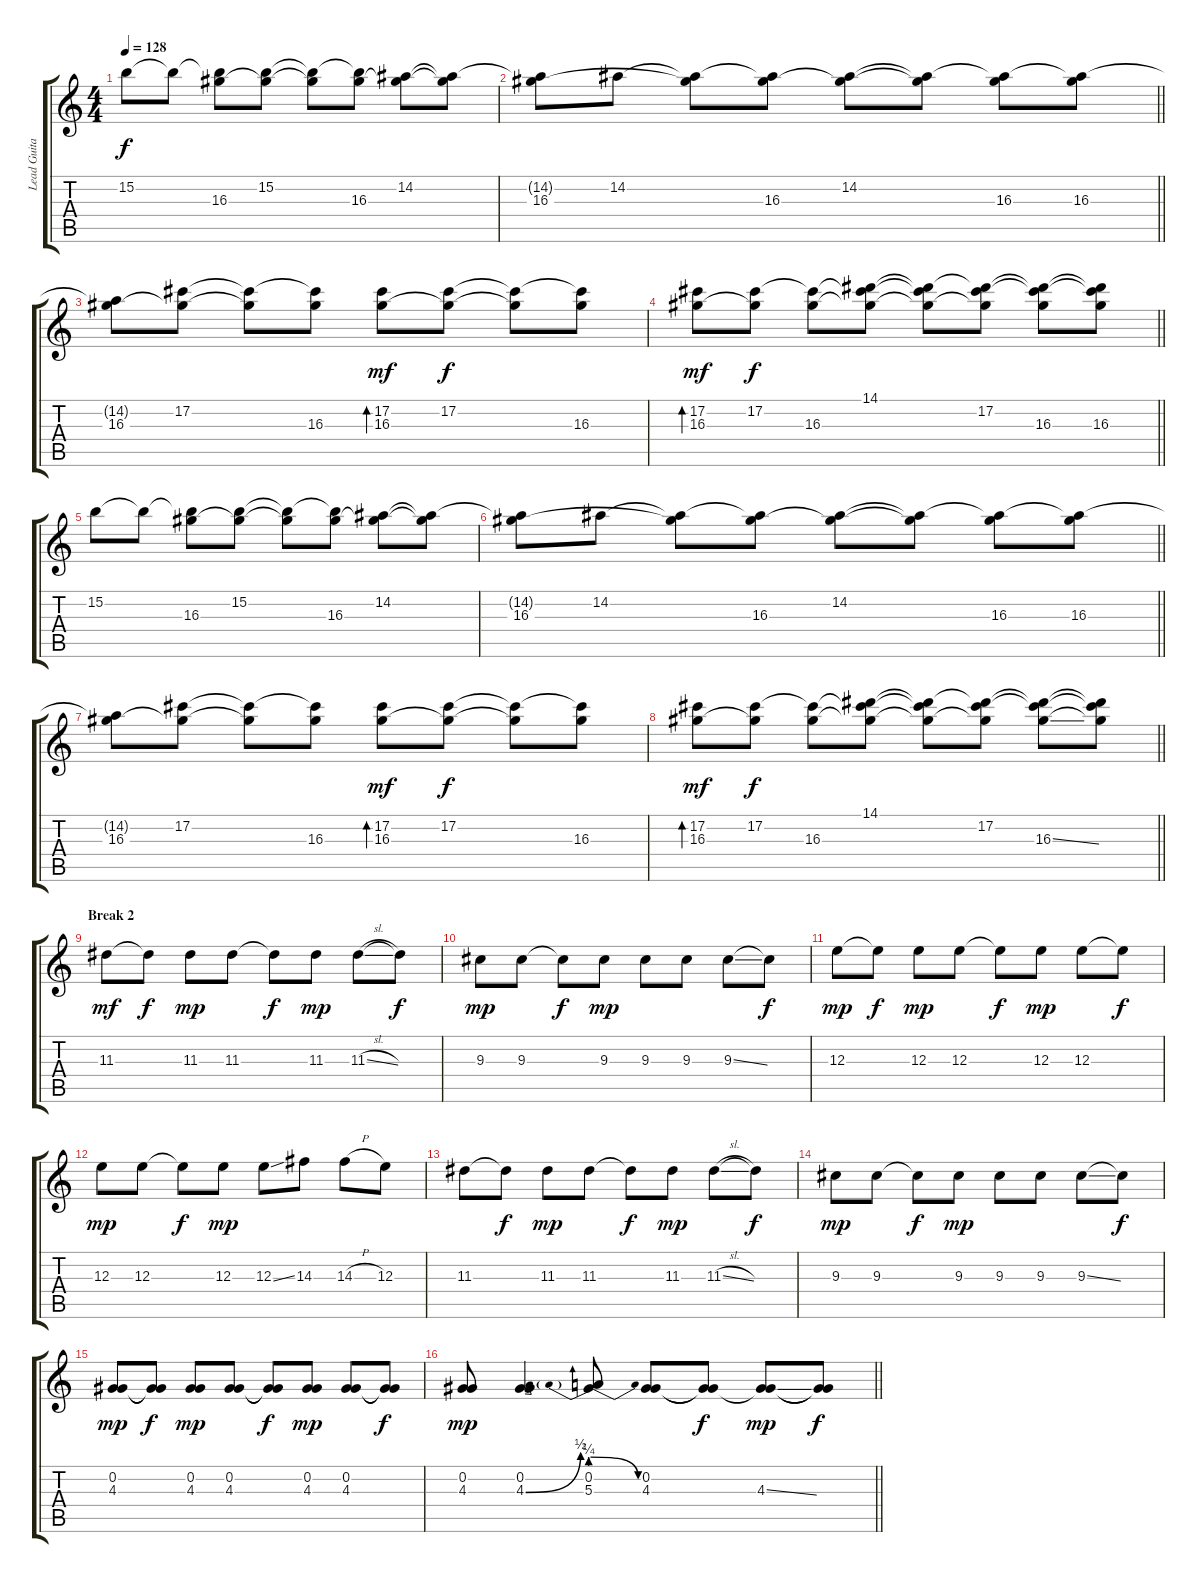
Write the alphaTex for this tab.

\track ("Lead Guitar" "Lead Guita") {instrument electricguitarjazz}
\staff {score tabs}
\tuning (Db4 Ab3 E3 B2 Gb2 Db2) {hide}
\ts (4 4)
\tempo 128
\clef g2
\ks c
15.2.8{dy f} 15.2{t}.8 (15.2{t} 16.3).8 (15.2 16.3{t}).8 (15.2{t} 16.3{t}).8 (15.2{t} 16.3).8 (14.2 16.3{t}).8 (14.2{t} 16.3{t}).8 |
\barLineRight lightlight
(14.2{t} 16.3).8 14.2.8 (14.2{t} 16.3{t}).8 (14.2{t} 16.3).8 (14.2 16.3{t}).8 (14.2{t} 16.3{t}).8 (14.2{t} 16.3).8 (14.2{t} 16.3).8 |
(14.2{t} 16.3).8 (17.2 16.3{t}).8 (17.2{t} 16.3{t}).8 (17.2{t} 16.3).8 (17.2 16.3).8{bd 240 dy mf} (17.2 16.3{t}).8{dy f} (17.2{t} 16.3{t}).8 (17.2{t} 16.3).8 |
\barLineRight lightlight
(17.2 16.3).8{bd 240 dy mf} (17.2 16.3{t}).8{dy f} (17.2{t} 16.3).8 (14.1 17.2{t} 16.3{t}).8 (14.1{t} 17.2{t} 16.3{t}).8 (14.1{t} 17.2 16.3{t}).8 (14.1{t} 17.2{t} 16.3).8 (14.1{t} 17.2{t} 16.3).8 |
15.2.8 15.2{t}.8 (15.2{t} 16.3).8 (15.2 16.3{t}).8 (15.2{t} 16.3{t}).8 (15.2{t} 16.3).8 (14.2 16.3{t}).8 (14.2{t} 16.3{t}).8 |
\barLineRight lightlight
(14.2{t} 16.3).8 14.2.8 (14.2{t} 16.3{t}).8 (14.2{t} 16.3).8 (14.2 16.3{t}).8 (14.2{t} 16.3{t}).8 (14.2{t} 16.3).8 (14.2{t} 16.3).8 |
(14.2{t} 16.3).8 (17.2 16.3{t}).8 (17.2{t} 16.3{t}).8 (17.2{t} 16.3).8 (17.2 16.3).8{bd 240 dy mf} (17.2 16.3{t}).8{dy f} (17.2{t} 16.3{t}).8 (17.2{t} 16.3).8 |
\barLineRight lightlight
(17.2 16.3).8{bd 240 dy mf} (17.2 16.3{t}).8{dy f} (17.2{t} 16.3).8 (14.1 17.2{t} 16.3{t}).8 (14.1{t} 17.2{t} 16.3{t}).8 (14.1{t} 17.2 16.3{t}).8 (14.1{t} 17.2{t} 16.3{ss}).8 (14.1{t} 17.2{t} 16.3{t}).8 |
\section ("" "Break 2")
11.3.8{dy mf} 11.3{t}.8{dy f} 11.3.8{dy mp} 11.3.8 11.3{t}.8{dy f} 11.3.8{dy mp} 11.3{sl}.8 11.3{t}.8{dy f} |
9.3.8{dy mp} 9.3.8 9.3{t}.8{dy f} 9.3.8{dy mp} 9.3.8 9.3.8 9.3{ss}.8 9.3{t}.8{dy f} |
12.3.8{dy mp} 12.3{t}.8{dy f} 12.3.8{dy mp} 12.3.8 12.3{t}.8{dy f} 12.3.8{dy mp} 12.3.8 12.3{t}.8{dy f} |
12.3.8{dy mp} 12.3.8 12.3{t}.8{dy f} 12.3.8{dy mp} 12.3{ss}.8 14.3.8 14.3{h}.8 12.3.8 |
11.3.8 11.3{t}.8{dy f} 11.3.8{dy mp} 11.3.8 11.3{t}.8{dy f} 11.3.8{dy mp} 11.3{sl}.8 11.3{t}.8{dy f} |
9.3.8{dy mp} 9.3.8 9.3{t}.8{dy f} 9.3.8{dy mp} 9.3.8 9.3.8 9.3{ss}.8 9.3{t}.8{dy f} |
(0.2 4.3).8{dy mp} (0.2{t} 4.3{t}).8{dy f} (0.2 4.3).8{dy mp} (0.2 4.3).8 (0.2{t} 4.3{t}).8{dy f} (0.2 4.3).8{dy mp} (0.2 4.3).8 (0.2{t} 4.3{t}).8{dy f} |
\barLineRight lightlight
(0.2 4.3).8{dy mp} (0.2 4.3{be (bend 0 0 60 2)}).4 (0.2 5.3{be (prebendrelease 0 1 60 0)}).8 (0.2 4.3).8 (0.2{t} 4.3{t}).8{dy f} (0.2{t} 4.3{ss}).8{dy mp} (0.2{t} 4.3{t}).8{dy f}
